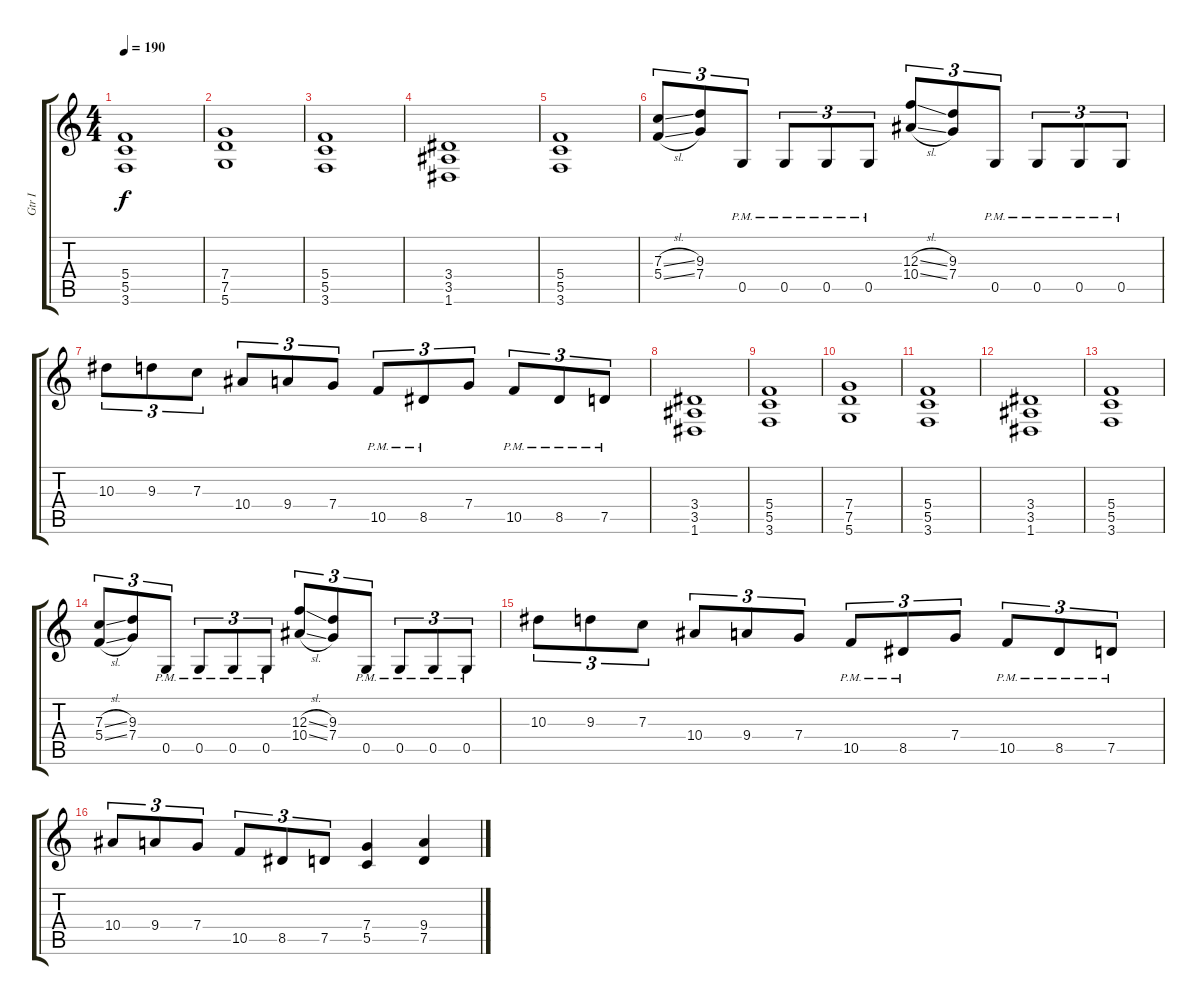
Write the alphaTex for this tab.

\track ("Gtr I" "Gtr I") {instrument distortionguitar}
\staff {score tabs}
\tuning (D4 A3 F3 C3 G2 D2) {hide}
\ts (4 4)
\tempo 190
\clef g2
\ks c
(5.4 5.5 3.6).1{dy f} |
(7.4 7.5 5.6).1 |
(5.4 5.5 3.6).1 |
(3.4 3.5 1.6).1 |
(5.4 5.5 3.6).1 |
(7.3{sl} 5.4{sl}).8{tu (3 2)} (9.3 7.4).8{tu (3 2)} 0.5{pm}.8{tu (3 2)} 0.5{pm}.8{tu (3 2)} 0.5{pm}.8{tu (3 2)} 0.5{pm}.8{tu (3 2)} (12.3{sl} 10.4{sl}).8{tu (3 2)} (9.3 7.4).8{tu (3 2)} 0.5{pm}.8{tu (3 2)} 0.5{pm}.8{tu (3 2)} 0.5{pm}.8{tu (3 2)} 0.5{pm}.8{tu (3 2)} |
10.3.8{tu (3 2)} 9.3.8{tu (3 2)} 7.3.8{tu (3 2)} 10.4.8{tu (3 2)} 9.4.8{tu (3 2)} 7.4.8{tu (3 2)} 10.5{pm}.8{tu (3 2)} 8.5{pm}.8{tu (3 2)} 7.4.8{tu (3 2)} 10.5{pm}.8{tu (3 2)} 8.5{pm}.8{tu (3 2)} 7.5{pm}.8{tu (3 2)} |
(3.4 3.5 1.6).1 |
(5.4 5.5 3.6).1 |
(7.4 7.5 5.6).1 |
(5.4 5.5 3.6).1 |
(3.4 3.5 1.6).1 |
(5.4 5.5 3.6).1 |
(7.3{sl} 5.4{sl}).8{tu (3 2)} (9.3 7.4).8{tu (3 2)} 0.5{pm}.8{tu (3 2)} 0.5{pm}.8{tu (3 2)} 0.5{pm}.8{tu (3 2)} 0.5{pm}.8{tu (3 2)} (12.3{sl} 10.4{sl}).8{tu (3 2)} (9.3 7.4).8{tu (3 2)} 0.5{pm}.8{tu (3 2)} 0.5{pm}.8{tu (3 2)} 0.5{pm}.8{tu (3 2)} 0.5{pm}.8{tu (3 2)} |
10.3.8{tu (3 2)} 9.3.8{tu (3 2)} 7.3.8{tu (3 2)} 10.4.8{tu (3 2)} 9.4.8{tu (3 2)} 7.4.8{tu (3 2)} 10.5{pm}.8{tu (3 2)} 8.5{pm}.8{tu (3 2)} 7.4.8{tu (3 2)} 10.5{pm}.8{tu (3 2)} 8.5{pm}.8{tu (3 2)} 7.5{pm}.8{tu (3 2)} |
10.4.8{tu (3 2)} 9.4.8{tu (3 2)} 7.4.8{tu (3 2)} 10.5.8{tu (3 2)} 8.5.8{tu (3 2)} 7.5.8{tu (3 2)} (7.4 5.5).4 (9.4 7.5).4
